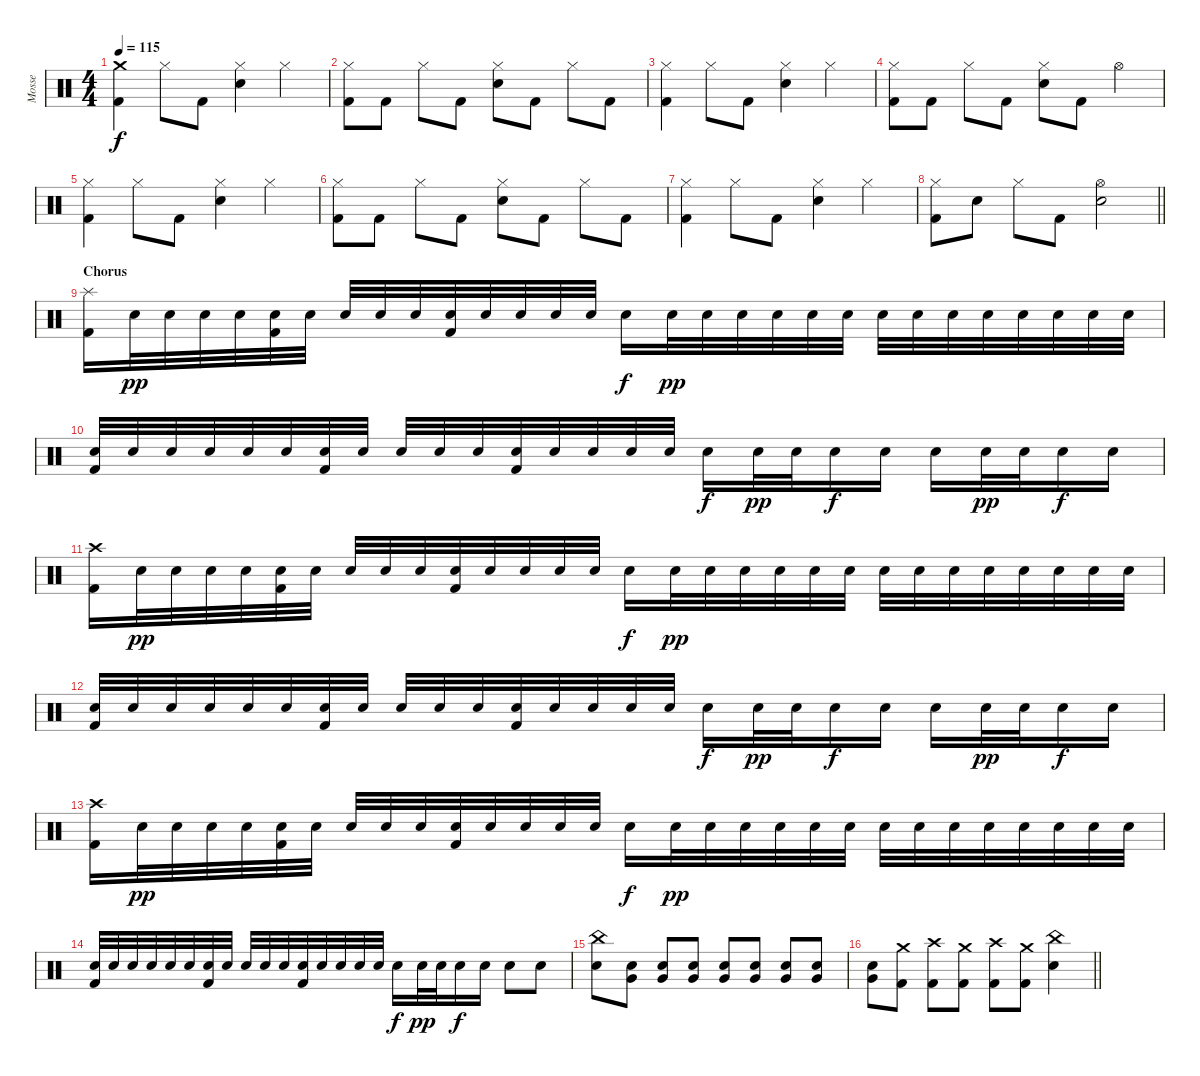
\track ("Mosse" "Mosse") {instrument percussion}
\staff {score}
\articulation defaults
\ts (4 4)
\tempo 115
\clef neutral
\ks c
("Crash medium (hit)" "Kick (hit) 2").4{dy f} "Hi-Hat (closed)".8 "Kick (hit) 2".8 ("Hi-Hat (closed)" "Snare (hit) 2").4 "Hi-Hat (closed)".4 |
("Hi-Hat (closed)" "Kick (hit) 2").8 "Kick (hit) 2".8 "Hi-Hat (closed)".8 "Kick (hit) 2".8 ("Hi-Hat (closed)" "Snare (hit) 2").8 "Kick (hit) 2".8 "Hi-Hat (closed)".8 "Kick (hit) 2".8 |
("Hi-Hat (closed)" "Kick (hit) 2").4 "Hi-Hat (closed)".8 "Kick (hit) 2".8 ("Hi-Hat (closed)" "Snare (hit) 2").4 "Hi-Hat (closed)".4 |
("Hi-Hat (closed)" "Kick (hit) 2").8 "Kick (hit) 2".8 "Hi-Hat (closed)".8 "Kick (hit) 2".8 ("Hi-Hat (closed)" "Snare (hit) 2").8 "Kick (hit) 2".8 "Hi-Hat (open)".4 |
("Hi-Hat (closed)" "Kick (hit) 2").4 "Hi-Hat (closed)".8 "Kick (hit) 2".8 ("Hi-Hat (closed)" "Snare (hit) 2").4 "Hi-Hat (closed)".4 |
("Hi-Hat (closed)" "Kick (hit) 2").8 "Kick (hit) 2".8 "Hi-Hat (closed)".8 "Kick (hit) 2".8 ("Hi-Hat (closed)" "Snare (hit) 2").8 "Kick (hit) 2".8 "Hi-Hat (closed)".8 "Kick (hit) 2".8 |
("Hi-Hat (closed)" "Kick (hit) 2").4 "Hi-Hat (closed)".8 "Kick (hit) 2".8 ("Hi-Hat (closed)" "Snare (hit) 2").4 "Hi-Hat (closed)".4 |
\barLineRight lightlight
("Hi-Hat (closed)" "Kick (hit) 2").8 "Snare (hit) 2".8 "Hi-Hat (closed)".8 "Kick (hit) 2".8 ("Hi-Hat (open)" "Snare (hit) 2").2 |
\section ("" "Chorus")
("Splash (hit)" "Kick (hit) 2").16 "Snare (hit) 2".32{dy pp} "Snare (hit) 2".32 "Snare (hit) 2".32 "Snare (hit) 2".32 ("Snare (hit) 2" "Kick (hit) 2").32 "Snare (hit) 2".32 "Snare (hit) 2".32 "Snare (hit) 2".32 "Snare (hit) 2".32 ("Snare (hit) 2" "Kick (hit) 2").32 "Snare (hit) 2".32 "Snare (hit) 2".32 "Snare (hit) 2".32 "Snare (hit) 2".32 "Snare (hit) 2".16{dy f} "Snare (hit) 2".32{dy pp} "Snare (hit) 2".32 "Snare (hit) 2".32 "Snare (hit) 2".32 "Snare (hit) 2".32 "Snare (hit) 2".32 "Snare (hit) 2".32 "Snare (hit) 2".32 "Snare (hit) 2".32 "Snare (hit) 2".32 "Snare (hit) 2".32 "Snare (hit) 2".32 "Snare (hit) 2".32 "Snare (hit) 2".32 |
("Snare (hit) 2" "Kick (hit) 2").32 "Snare (hit) 2".32 "Snare (hit) 2".32 "Snare (hit) 2".32 "Snare (hit) 2".32 "Snare (hit) 2".32 ("Snare (hit) 2" "Kick (hit) 2").32 "Snare (hit) 2".32 "Snare (hit) 2".32 "Snare (hit) 2".32 "Snare (hit) 2".32 ("Snare (hit) 2" "Kick (hit) 2").32 "Snare (hit) 2".32 "Snare (hit) 2".32 "Snare (hit) 2".32 "Snare (hit) 2".32 "Snare (hit) 2".16{dy f} "Snare (hit) 2".32{dy pp} "Snare (hit) 2".32 "Snare (hit) 2".16{dy f} "Snare (hit) 2".16 "Snare (hit) 2".16 "Snare (hit) 2".32{dy pp} "Snare (hit) 2".32 "Snare (hit) 2".16{dy f} "Snare (hit) 2".16 |
("Crash high (hit)" "Kick (hit) 2").16 "Snare (hit) 2".32{dy pp} "Snare (hit) 2".32 "Snare (hit) 2".32 "Snare (hit) 2".32 ("Snare (hit) 2" "Kick (hit) 2").32 "Snare (hit) 2".32 "Snare (hit) 2".32 "Snare (hit) 2".32 "Snare (hit) 2".32 ("Snare (hit) 2" "Kick (hit) 2").32 "Snare (hit) 2".32 "Snare (hit) 2".32 "Snare (hit) 2".32 "Snare (hit) 2".32 "Snare (hit) 2".16{dy f} "Snare (hit) 2".32{dy pp} "Snare (hit) 2".32 "Snare (hit) 2".32 "Snare (hit) 2".32 "Snare (hit) 2".32 "Snare (hit) 2".32 "Snare (hit) 2".32 "Snare (hit) 2".32 "Snare (hit) 2".32 "Snare (hit) 2".32 "Snare (hit) 2".32 "Snare (hit) 2".32 "Snare (hit) 2".32 "Snare (hit) 2".32 |
("Snare (hit) 2" "Kick (hit) 2").32 "Snare (hit) 2".32 "Snare (hit) 2".32 "Snare (hit) 2".32 "Snare (hit) 2".32 "Snare (hit) 2".32 ("Snare (hit) 2" "Kick (hit) 2").32 "Snare (hit) 2".32 "Snare (hit) 2".32 "Snare (hit) 2".32 "Snare (hit) 2".32 ("Snare (hit) 2" "Kick (hit) 2").32 "Snare (hit) 2".32 "Snare (hit) 2".32 "Snare (hit) 2".32 "Snare (hit) 2".32 "Snare (hit) 2".16{dy f} "Snare (hit) 2".32{dy pp} "Snare (hit) 2".32 "Snare (hit) 2".16{dy f} "Snare (hit) 2".16 "Snare (hit) 2".16 "Snare (hit) 2".32{dy pp} "Snare (hit) 2".32 "Snare (hit) 2".16{dy f} "Snare (hit) 2".16 |
("Crash high (hit)" "Kick (hit) 2").16 "Snare (hit) 2".32{dy pp} "Snare (hit) 2".32 "Snare (hit) 2".32 "Snare (hit) 2".32 ("Snare (hit) 2" "Kick (hit) 2").32 "Snare (hit) 2".32 "Snare (hit) 2".32 "Snare (hit) 2".32 "Snare (hit) 2".32 ("Snare (hit) 2" "Kick (hit) 2").32 "Snare (hit) 2".32 "Snare (hit) 2".32 "Snare (hit) 2".32 "Snare (hit) 2".32 "Snare (hit) 2".16{dy f} "Snare (hit) 2".32{dy pp} "Snare (hit) 2".32 "Snare (hit) 2".32 "Snare (hit) 2".32 "Snare (hit) 2".32 "Snare (hit) 2".32 "Snare (hit) 2".32 "Snare (hit) 2".32 "Snare (hit) 2".32 "Snare (hit) 2".32 "Snare (hit) 2".32 "Snare (hit) 2".32 "Snare (hit) 2".32 "Snare (hit) 2".32 |
("Snare (hit) 2" "Kick (hit) 2").32 "Snare (hit) 2".32 "Snare (hit) 2".32 "Snare (hit) 2".32 "Snare (hit) 2".32 "Snare (hit) 2".32 ("Snare (hit) 2" "Kick (hit) 2").32 "Snare (hit) 2".32 "Snare (hit) 2".32 "Snare (hit) 2".32 "Snare (hit) 2".32 ("Snare (hit) 2" "Kick (hit) 2").32 "Snare (hit) 2".32 "Snare (hit) 2".32 "Snare (hit) 2".32 "Snare (hit) 2".32 "Snare (hit) 2".16{dy f} "Snare (hit) 2".32{dy pp} "Snare (hit) 2".32 "Snare (hit) 2".16{dy f} "Snare (hit) 2".16 "Snare (hit) 2".8 "Snare (hit) 2".8 |
("China (hit)" "Snare (hit) 2").8 ("Snare (hit) 2" "Very Low Tom (hit)").8 ("Snare (hit) 2" "Very Low Tom (hit)").8 ("Snare (hit) 2" "Very Low Tom (hit)").8 ("Snare (hit) 2" "Very Low Tom (hit)").8 ("Snare (hit) 2" "Very Low Tom (hit)").8 ("Snare (hit) 2" "Very Low Tom (hit)").8 ("Snare (hit) 2" "Very Low Tom (hit)").8 |
\barLineRight lightlight
("Snare (hit) 2" "Very Low Tom (hit)").8 ("Crash medium (hit)" "Kick (hit) 2").8 ("Crash high (hit)" "Kick (hit) 2").8 ("Crash medium (hit)" "Kick (hit) 2").8 ("Crash high (hit)" "Kick (hit) 2").8 ("Crash medium (hit)" "Kick (hit) 2").8 ("China (hit)" "Snare (hit) 2").4
